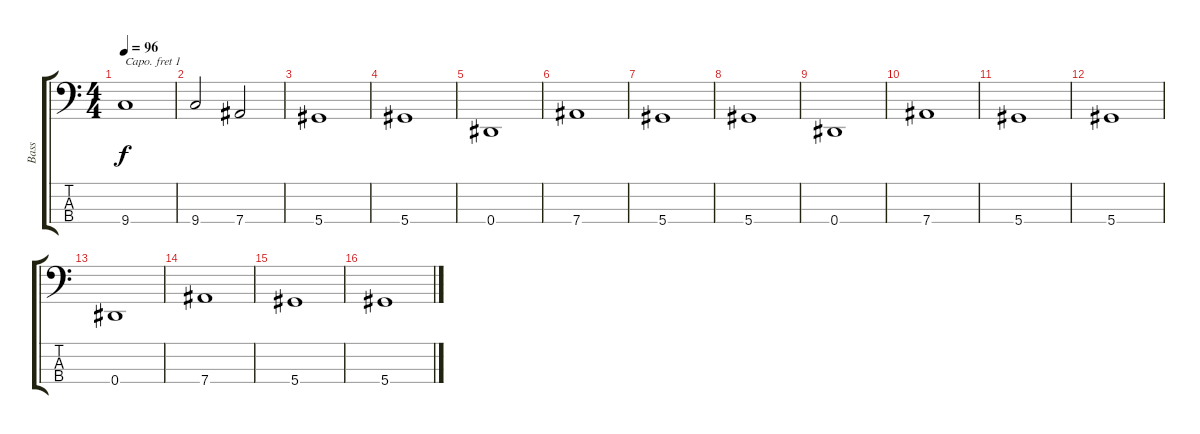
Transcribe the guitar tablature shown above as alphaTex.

\track ("Bass" "Bass") {instrument electricbassfinger}
\staff {score tabs}
\capo 1
\tuning (G2 D2 A1 D1) {hide}
\ts (4 4)
\tempo 96
\clef f4
\ks c
9.4.1{dy f} |
9.4.2 7.4.2 |
5.4.1 |
5.4.1 |
0.4.1 |
7.4.1 |
5.4.1 |
5.4.1 |
0.4.1 |
7.4.1 |
5.4.1 |
5.4.1 |
0.4.1 |
7.4.1 |
5.4.1 |
5.4.1
